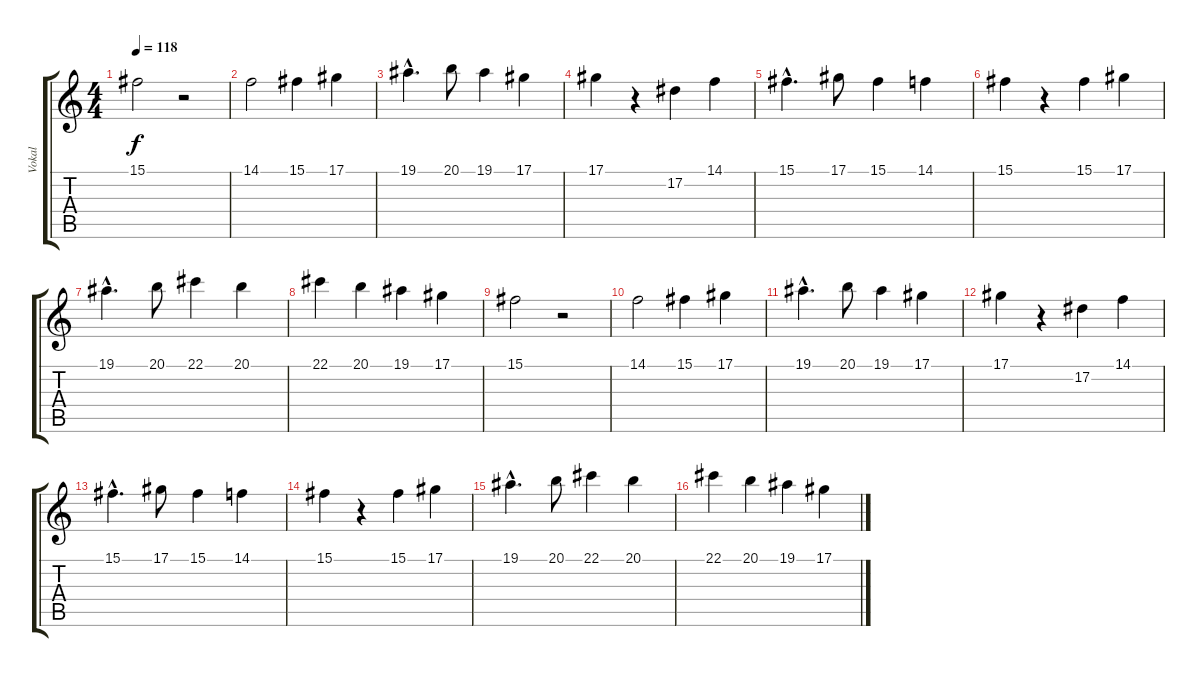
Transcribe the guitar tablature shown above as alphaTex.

\track ("Vokal" "Vokal") {instrument altosax}
\staff {score tabs}
\tuning (Eb4 Bb3 Gb3 Db3 Ab2 Eb2) {hide}
\ts (4 4)
\tempo 118
\clef g2
\ks c
15.1.2{dy f} r.2 |
14.1.2 15.1.4 17.1.4 |
19.1{hac}.4{d} 20.1.8 19.1.4 17.1.4 |
17.1.4 r.4 17.2.4 14.1.4 |
15.1{hac}.4{d} 17.1.8 15.1.4 14.1.4 |
15.1.4 r.4 15.1.4 17.1.4 |
19.1{hac}.4{d} 20.1.8 22.1.4 20.1.4 |
22.1.4 20.1.4 19.1.4 17.1.4 |
15.1.2 r.2 |
14.1.2 15.1.4 17.1.4 |
19.1{hac}.4{d} 20.1.8 19.1.4 17.1.4 |
17.1.4 r.4 17.2.4 14.1.4 |
15.1{hac}.4{d} 17.1.8 15.1.4 14.1.4 |
15.1.4 r.4 15.1.4 17.1.4 |
19.1{hac}.4{d} 20.1.8 22.1.4 20.1.4 |
22.1.4 20.1.4 19.1.4 17.1.4
